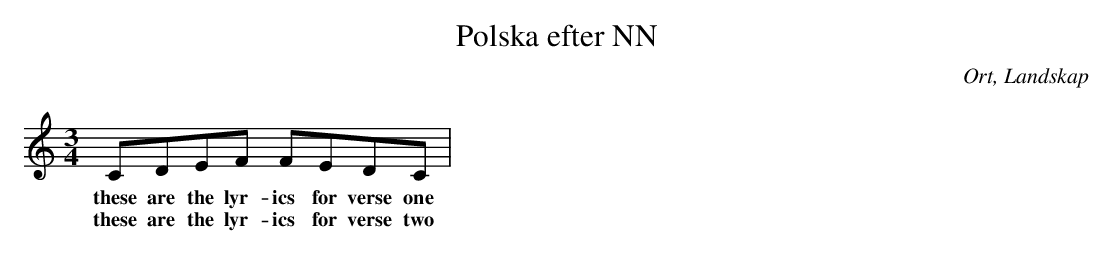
X:1
T:Polska efter NN
O:Ort, Landskap
M:3/4
L:1/8
K:C
CDEF FEDC|
w: these are the lyr-ics for verse one
w: these are the lyr-ics for verse two
